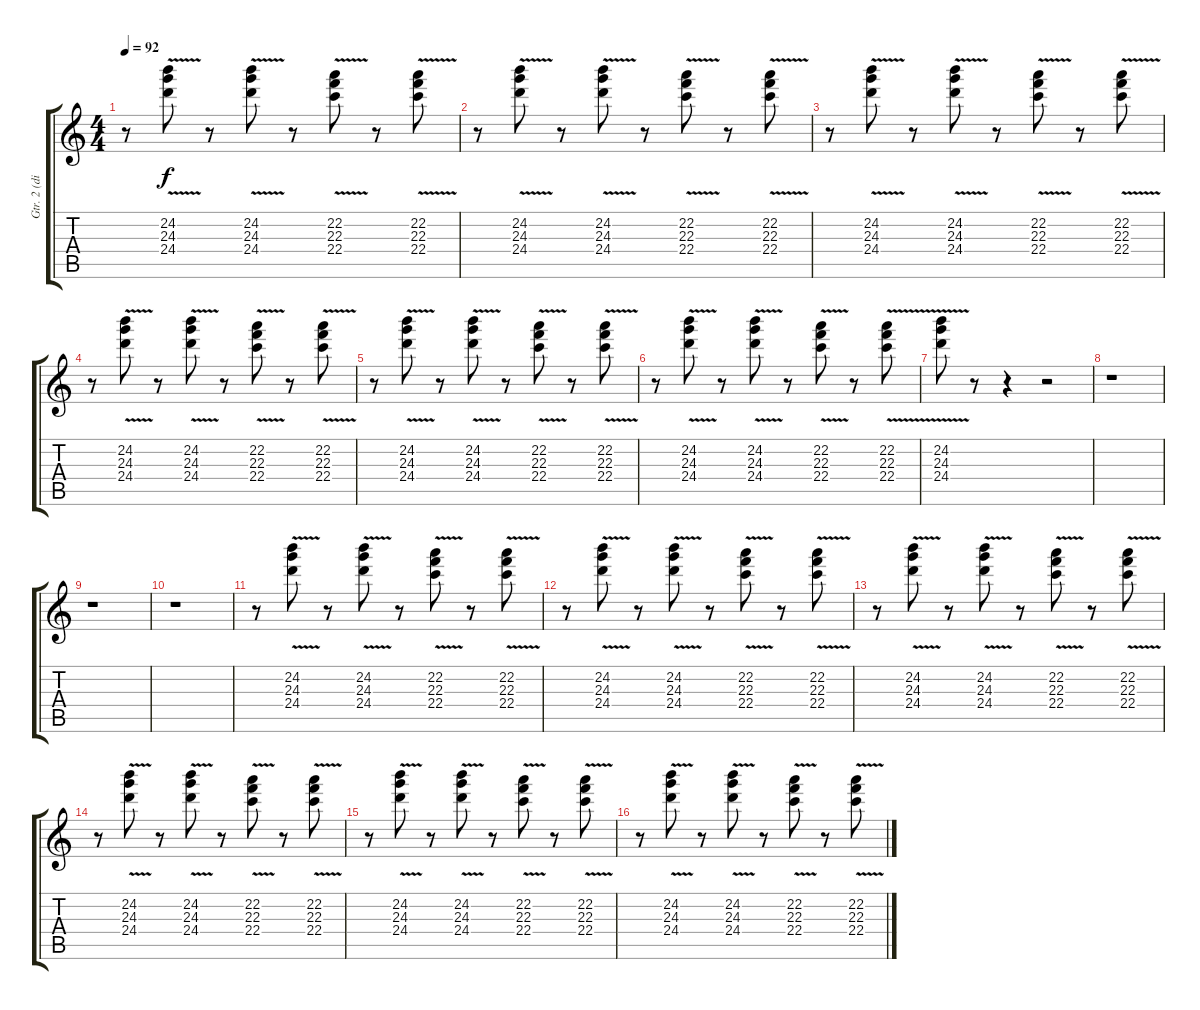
\track ("Gtr. 2 (dist.)" "Gtr. 2 (di") {instrument overdrivenguitar}
\staff {score tabs}
\tuning (E4 B3 G3 D3 A2 E2) {hide}
\ts (4 4)
\tempo 92
\clef g2
\ks c
r.8{dy f} (24.2{v} 24.3{v} 24.4{v}).8 r.8 (24.2{v} 24.3{v} 24.4{v}).8 r.8 (22.2{v} 22.3{v} 22.4{v}).8 r.8 (22.2{v} 22.3{v} 22.4{v}).8 |
r.8 (24.2{v} 24.3{v} 24.4{v}).8 r.8 (24.2{v} 24.3{v} 24.4{v}).8 r.8 (22.2{v} 22.3{v} 22.4{v}).8 r.8 (22.2{v} 22.3{v} 22.4{v}).8 |
r.8 (24.2{v} 24.3{v} 24.4{v}).8 r.8 (24.2{v} 24.3{v} 24.4{v}).8 r.8 (22.2{v} 22.3{v} 22.4{v}).8 r.8 (22.2{v} 22.3{v} 22.4{v}).8 |
r.8 (24.2{v} 24.3{v} 24.4{v}).8 r.8 (24.2{v} 24.3{v} 24.4{v}).8 r.8 (22.2{v} 22.3{v} 22.4{v}).8 r.8 (22.2{v} 22.3{v} 22.4{v}).8 |
r.8 (24.2{v} 24.3{v} 24.4{v}).8 r.8 (24.2{v} 24.3{v} 24.4{v}).8 r.8 (22.2{v} 22.3{v} 22.4{v}).8 r.8 (22.2{v} 22.3{v} 22.4{v}).8 |
r.8 (24.2{v} 24.3{v} 24.4{v}).8 r.8 (24.2{v} 24.3{v} 24.4{v}).8 r.8 (22.2{v} 22.3{v} 22.4{v}).8 r.8 (22.2{v} 22.3{v} 22.4{v}).8 |
(24.2{v} 24.3{v} 24.4{v}).8 r.8 r.4 r.2 |
r.1 |
r.1 |
r.1 |
r.8{instrument rockorgan} (24.2{v} 24.3{v} 24.4{v}).8 r.8 (24.2{v} 24.3{v} 24.4{v}).8 r.8 (22.2{v} 22.3{v} 22.4{v}).8 r.8 (22.2{v} 22.3{v} 22.4{v}).8 |
r.8 (24.2{v} 24.3{v} 24.4{v}).8 r.8 (24.2{v} 24.3{v} 24.4{v}).8 r.8 (22.2{v} 22.3{v} 22.4{v}).8 r.8 (22.2{v} 22.3{v} 22.4{v}).8 |
r.8 (24.2{v} 24.3{v} 24.4{v}).8 r.8 (24.2{v} 24.3{v} 24.4{v}).8 r.8 (22.2{v} 22.3{v} 22.4{v}).8 r.8 (22.2{v} 22.3{v} 22.4{v}).8 |
r.8 (24.2{v} 24.3{v} 24.4{v}).8 r.8 (24.2{v} 24.3{v} 24.4{v}).8 r.8 (22.2{v} 22.3{v} 22.4{v}).8 r.8 (22.2{v} 22.3{v} 22.4{v}).8 |
r.8 (24.2{v} 24.3{v} 24.4{v}).8 r.8 (24.2{v} 24.3{v} 24.4{v}).8 r.8 (22.2{v} 22.3{v} 22.4{v}).8 r.8 (22.2{v} 22.3{v} 22.4{v}).8 |
r.8 (24.2{v} 24.3{v} 24.4{v}).8 r.8 (24.2{v} 24.3{v} 24.4{v}).8 r.8 (22.2{v} 22.3{v} 22.4{v}).8 r.8 (22.2{v} 22.3{v} 22.4{v}).8
